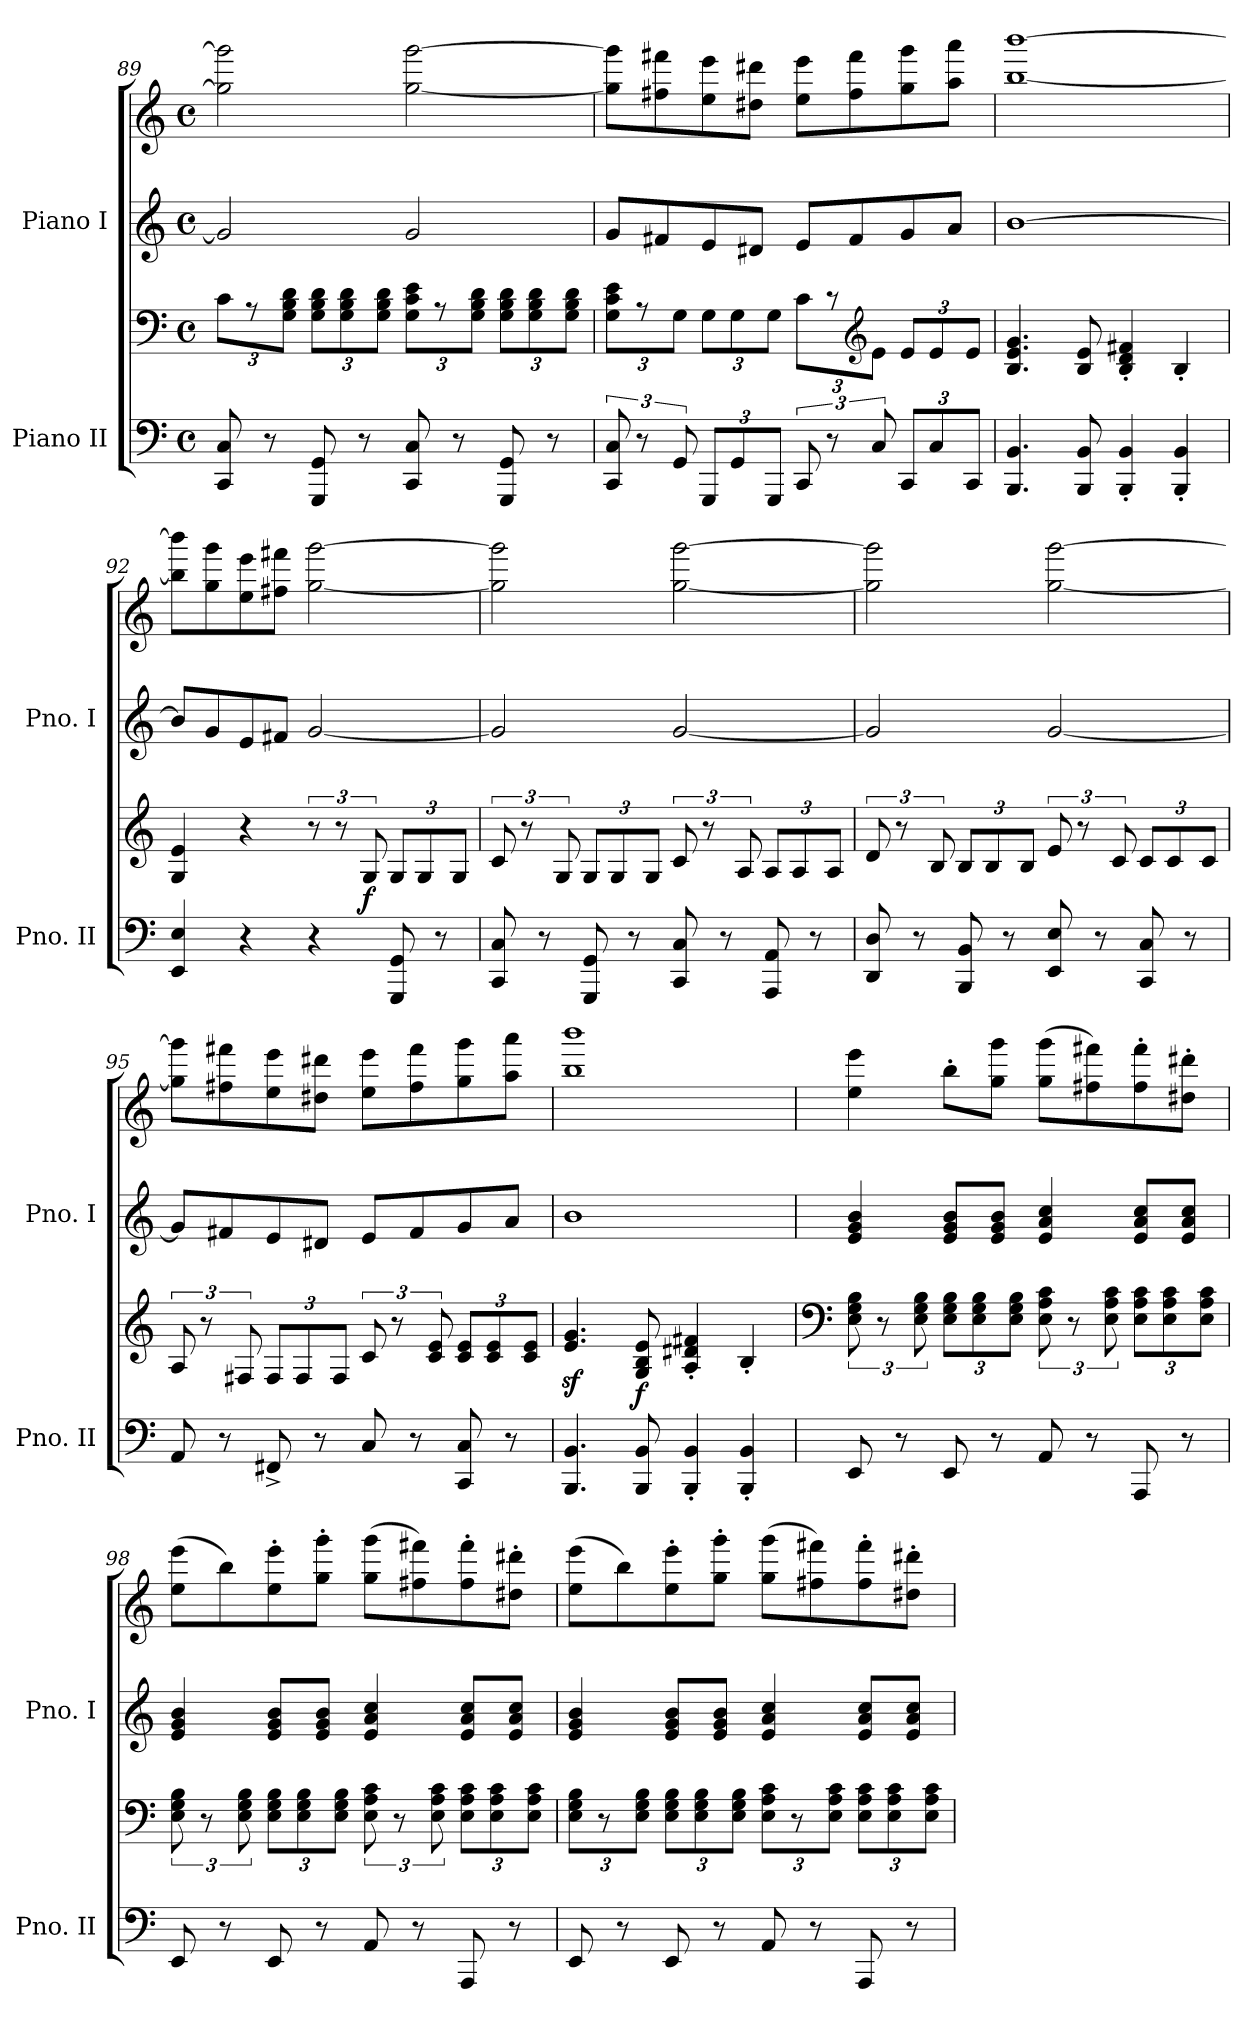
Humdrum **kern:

**kern	**kern	**dynam	**kern	**kern
*part2	*part2	*part2	*part1	*part1
*staff4	*staff3	*staff3/4	*staff2	*staff1
*I"Piano II	*	*	*I"Piano I	*
*I'Pno. II	*	*	*I'Pno. I	*
*clefF4	*clefF4	*	*clefG2	*clefG2
*k[]	*k[]	*	*k[]	*k[]
*M4/4	*M4/4	*	*M4/4	*M4/4
*met(c)	*met(c)	*	*met(c)	*met(c)
=89	=89	=89	=89	=89
8CC/ 8C/	12c\L	.	2g/]	2gg\] 2ggg\]
.	12r	.	.	.
8r	.	.	.	.
.	12G\ 12B\ 12d\J	.	.	.
*	*Xbrackettup	*	*	*
8GGG/ 8GG/	12G\ 12B\ 12d\L	.	.	.
.	12G\ 12B\ 12d\	.	.	.
8r	.	.	.	.
.	12G\ 12B\ 12d\J	.	.	.
*	*brackettup	*	*	*
8CC/ 8C/	12G\ 12c\ 12e\L	.	2g/	[2gg\ [2ggg\
.	12r	.	.	.
8r	.	.	.	.
.	12G\ 12B\ 12d\J	.	.	.
*	*Xbrackettup	*	*	*
8GGG/ 8GG/	12G\ 12B\ 12d\L	.	.	.
.	12G\ 12B\ 12d\	.	.	.
8r	.	.	.	.
.	12G\ 12B\ 12d\J	.	.	.
!!LO:LB:g=z
=90	=90	=90	=90	=90
*	*brackettup	*	*	*
12CC/ 12C/	12G\ 12c\ 12e\L	.	8g/L	8gg\] 8ggg\]L
12r	12r	.	.	.
.	.	.	8f#X/	8ff#X\ 8fff#X\
12GG/	12G\J	.	.	.
*Xbrackettup	*Xbrackettup	*	*	*
12GGG/L	12G\L	.	8e/	8ee\ 8eee\
12GG/	12G\	.	.	.
.	.	.	8d#X/J	8dd#X\ 8ddd#X\J
12GGG/J	12G\J	.	.	.
*brackettup	*brackettup	*	*	*
12CC/	12c\L	.	8e/L	8ee\ 8eee\L
12r	12r	.	.	.
.	.	.	8f#/	8ff#\ 8fff#\
*	*clefG2	*	*	*
12C/	12e\J	.	.	.
*Xbrackettup	*Xbrackettup	*	*	*
12CC/L	12e/L	.	8g/	8gg\ 8ggg\
12C/	12e/	.	.	.
.	.	.	8a/J	8aa\ 8aaa\J
12CC/J	12e/J	.	.	.
=91	=91	=91	=91	=91
4.BBB/ 4.BB/	4.B/ 4.e/ 4.g/	.	[1b	[1bb [1bbb
8BBB/ 8BB/	8B/ 8e/	.	.	.
4BBB/' 4BB/'	4B/' 4d/' 4f#X/'	.	.	.
4BBB/' 4BB/'	4B'/	.	.	.
=92	=92	=92	=92	=92
4EE/ 4E/	4G/ 4e/	.	8b/L]	8bb\] 8bbb\]L
.	.	.	8g/	8gg\ 8ggg\
4r	4r	.	8e/	8ee\ 8eee\
.	.	.	8f#X/J	8ff#X\ 8fff#X\J
*	*brackettup	*	*	*
4r	12r	.	[2g/	[2gg\ [2ggg\
.	12r	.	.	.
!	!	!LO:DY:b	!	!
.	12G/	f	.	.
*	*Xbrackettup	*	*	*
8GGG/ 8GG/	12G/L	.	.	.
.	12G/	.	.	.
8r	.	.	.	.
.	12G/J	.	.	.
=93	=93	=93	=93	=93
*	*brackettup	*	*	*
8CC/ 8C/	12c/	.	2g/]	2gg\] 2ggg\]
.	12r	.	.	.
8r	.	.	.	.
.	12G/	.	.	.
*	*Xbrackettup	*	*	*
8GGG/ 8GG/	12G/L	.	.	.
.	12G/	.	.	.
8r	.	.	.	.
.	12G/J	.	.	.
*	*brackettup	*	*	*
8CC/ 8C/	12c/	.	[2g/	[2gg\ [2ggg\
.	12r	.	.	.
8r	.	.	.	.
.	12A/	.	.	.
*	*Xbrackettup	*	*	*
8AAA/ 8AA/	12A/L	.	.	.
.	12A/	.	.	.
8r	.	.	.	.
.	12A/J	.	.	.
!!LO:PB:g=z
=94	=94	=94	=94	=94
*	*brackettup	*	*	*
8DD/ 8D/	12d/	.	2g/]	2gg\] 2ggg\]
.	12r	.	.	.
8r	.	.	.	.
.	12B/	.	.	.
*	*Xbrackettup	*	*	*
8BBB/ 8BB/	12B/L	.	.	.
.	12B/	.	.	.
8r	.	.	.	.
.	12B/J	.	.	.
*	*brackettup	*	*	*
8EE/ 8E/	12e/	.	[2g/	[2gg\ [2ggg\
.	12r	.	.	.
8r	.	.	.	.
.	12c/	.	.	.
*	*Xbrackettup	*	*	*
8CC/ 8C/	12c/L	.	.	.
.	12c/	.	.	.
8r	.	.	.	.
.	12c/J	.	.	.
=95	=95	=95	=95	=95
*	*brackettup	*	*	*
8AA/	12A/	.	8g/L]	8gg\] 8ggg\]L
.	12r	.	.	.
8r	.	.	8f#X/	8ff#X\ 8fff#X\
.	12F#X/	.	.	.
*	*Xbrackettup	*	*	*
8FF#X^/	12F#/L	.	8e/	8ee\ 8eee\
.	12F#/	.	.	.
8r	.	.	8d#X/J	8dd#X\ 8ddd#X\J
.	12F#/J	.	.	.
*	*brackettup	*	*	*
8C/	12c/	.	8e/L	8ee\ 8eee\L
.	12r	.	.	.
8r	.	.	8f#/	8ff#\ 8fff#\
.	12c/ 12e/	.	.	.
*	*Xbrackettup	*	*	*
8CC/ 8C/	12c/ 12e/L	.	8g/	8gg\ 8ggg\
.	12c/ 12e/	.	.	.
8r	.	.	8a/J	8aa\ 8aaa\J
.	12c/ 12e/J	.	.	.
=96	=96	=96	=96	=96
4.BBB/ 4.BB/	4.e/z< 4.g/z<	.	1b	1bb 1bbb
!	!	!LO:DY:a=2	!	!
8BBB/ 8BB/	8G/ 8B/ 8e/	f	.	.
4BBB/' 4BB/'	4A/' 4d#X/' 4f#X/'	.	.	.
4BBB/' 4BB/'	4B'/	.	.	.
!!LO:LB:g=z
=97	=97	=97	=97	=97
*	*clefF4	*	*	*
*	*brackettup	*	*	*
8EE/	12E\ 12G\ 12B\	.	4e/ 4g/ 4b/	4ee\ 4eee\
.	12r	.	.	.
8r	.	.	.	.
.	12E\ 12G\ 12B\	.	.	.
*	*Xbrackettup	*	*	*
8EE/	12E\ 12G\ 12B\L	.	8e/ 8g/ 8b/L	8bb'\L
.	12E\ 12G\ 12B\	.	.	.
8r	.	.	8e/ 8g/ 8b/J	8gg\ 8ggg\J
.	12E\ 12G\ 12B\J	.	.	.
*	*brackettup	*	*	*
8AA/	12E\ 12A\ 12c\	.	4e/ 4a/ 4cc/	(>8gg\ 8ggg\L
.	12r	.	.	.
8r	.	.	.	8ff#X\ 8fff#X\)
.	12E\ 12A\ 12c\	.	.	.
*	*Xbrackettup	*	*	*
8AAA/	12E\ 12A\ 12c\L	.	8e/ 8a/ 8cc/L	8ff#\' 8fff#\'
.	12E\ 12A\ 12c\	.	.	.
8r	.	.	8e/ 8a/ 8cc/J	8dd#X\' 8ddd#X\'J
.	12E\ 12A\ 12c\J	.	.	.
=98	=98	=98	=98	=98
*	*brackettup	*	*	*
8EE/	12E\ 12G\ 12B\	.	4e/ 4g/ 4b/	(>8ee\ 8eee\L
.	12r	.	.	.
8r	.	.	.	8bb\)
.	12E\ 12G\ 12B\	.	.	.
*	*Xbrackettup	*	*	*
8EE/	12E\ 12G\ 12B\L	.	8e/ 8g/ 8b/L	8ee\' 8eee\'
.	12E\ 12G\ 12B\	.	.	.
8r	.	.	8e/ 8g/ 8b/J	8gg\' 8ggg\'J
.	12E\ 12G\ 12B\J	.	.	.
*	*brackettup	*	*	*
8AA/	12E\ 12A\ 12c\	.	4e/ 4a/ 4cc/	(>8gg\ 8ggg\L
.	12r	.	.	.
8r	.	.	.	8ff#X\ 8fff#X\)
.	12E\ 12A\ 12c\	.	.	.
*	*Xbrackettup	*	*	*
8AAA/	12E\ 12A\ 12c\L	.	8e/ 8a/ 8cc/L	8ff#\' 8fff#\'
.	12E\ 12A\ 12c\	.	.	.
8r	.	.	8e/ 8a/ 8cc/J	8dd#X\' 8ddd#X\'J
.	12E\ 12A\ 12c\J	.	.	.
=99	=99	=99	=99	=99
*	*brackettup	*	*	*
8EE/	12E\ 12G\ 12B\L	.	4e/ 4g/ 4b/	(>8ee\ 8eee\L
.	12r	.	.	.
8r	.	.	.	8bb\)
.	12E\ 12G\ 12B\J	.	.	.
*	*Xbrackettup	*	*	*
8EE/	12E\ 12G\ 12B\L	.	8e/ 8g/ 8b/L	8ee\' 8eee\'
.	12E\ 12G\ 12B\	.	.	.
8r	.	.	8e/ 8g/ 8b/J	8gg\' 8ggg\'J
.	12E\ 12G\ 12B\J	.	.	.
*	*brackettup	*	*	*
8AA/	12E\ 12A\ 12c\L	.	4e/ 4a/ 4cc/	(>8gg\ 8ggg\L
.	12r	.	.	.
8r	.	.	.	8ff#X\ 8fff#X\)
.	12E\ 12A\ 12c\J	.	.	.
*	*Xbrackettup	*	*	*
8AAA/	12E\ 12A\ 12c\L	.	8e/ 8a/ 8cc/L	8ff#\' 8fff#\'
.	12E\ 12A\ 12c\	.	.	.
8r	.	.	8e/ 8a/ 8cc/J	8dd#X\' 8ddd#X\'J
.	12E\ 12A\ 12c\J	.	.	.
=	=	=	=	=
*-	*-	*-	*-	*-
